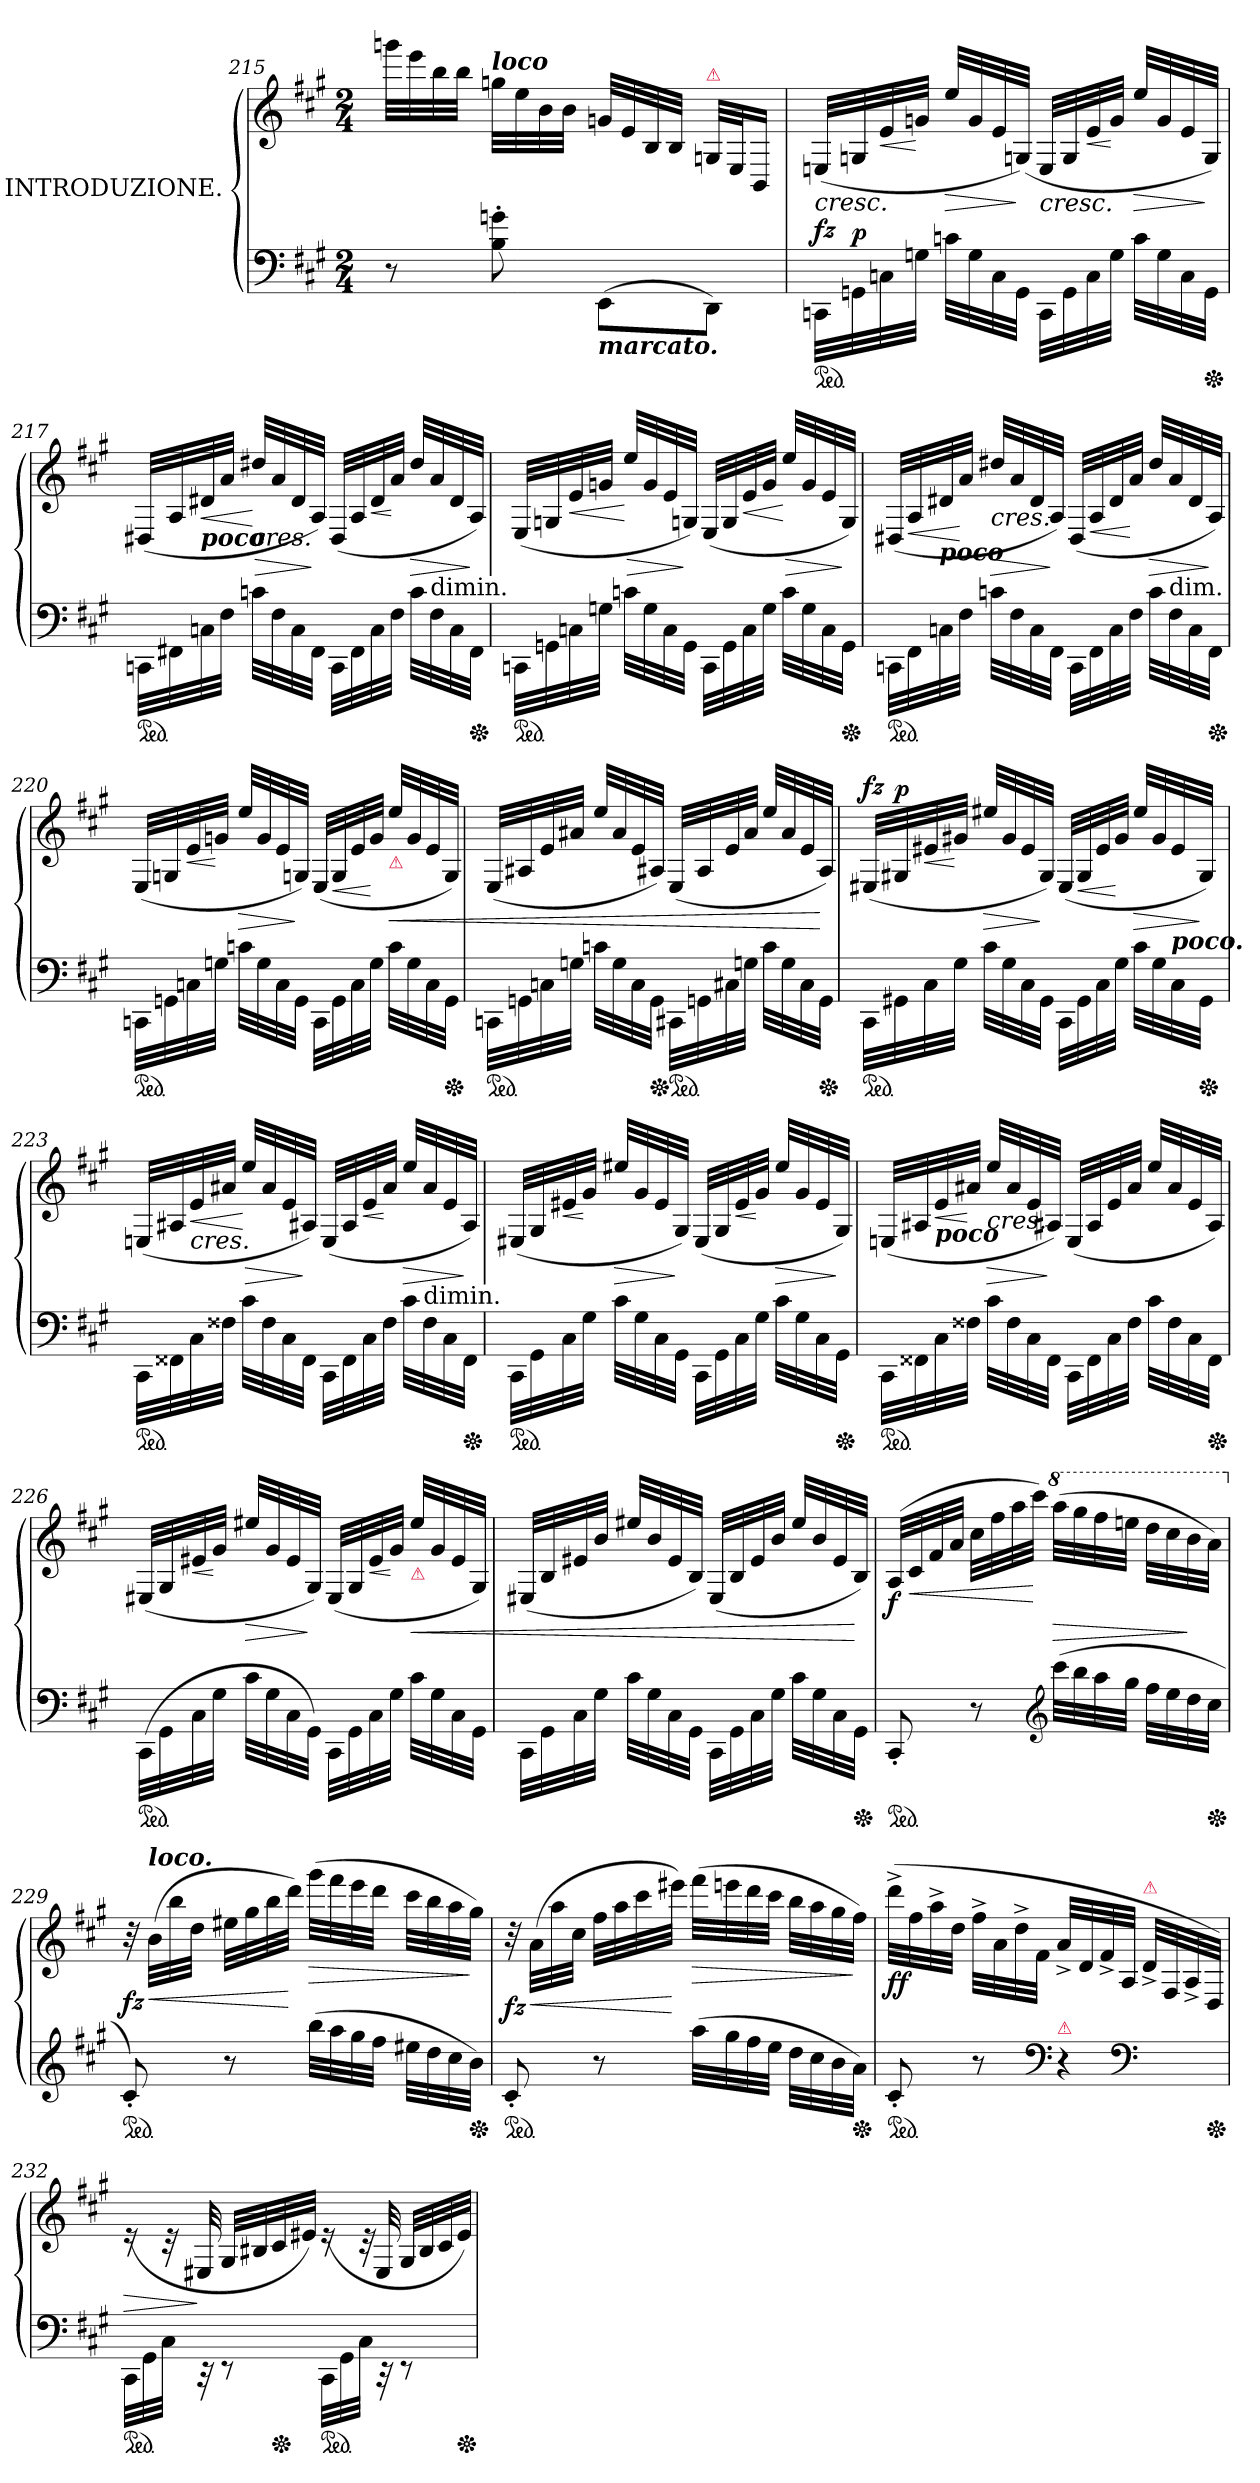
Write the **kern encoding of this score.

**kern	**kern	**dynam
*part1	*part1	*part1
*staff2	*staff1	*staff1/2
*I"INTRODUZIONE.	*	*
*clefF4	*clefG2	*
*k[f#c#g#]	*k[f#c#g#]	*
*A:	*A:	*
*M2/4	*M2/4	*
=215	=215	=215
8r	32gggnLLL	.
.	32eee	.
.	32bb	.
.	32bbJJJ	.
!	!LO:TX:a:Bi:t=loco	!
8B'> 8gn'>	32ggnLLL	.
.	32ee	.
.	32b	.
.	32bJJJ	.
!LO:TX:b:Bi:t=marcato.	!	!
(<8EE\L	32gn/LLL	.
.	32e/	.
.	32B/	.
.	32BJJJ	.
!	!LO:TX:a:color=crimson:t=⚠	!
8DD\J)	32Gn/LLL	.
.	32E/J	.
.	16BB/JJ	.
=216	=216	=216
!	!	!LO:HP:b
!	!	!LO:DY:n=1:a=2
*ped	*	*
32CCn\LLL	(>32En/LLL	< fz
!	!	!LO:DY:n=2:a=2
32GGn\	32Gn/	p
!	!	!LO:HP:b
32Cn	32e/	<
32GnJJJ	32gnJJJ	[ [
!	!	!LO:HP:b
!	!	!LO:HP:n=1:b
32cn\LLL	32ee/LLL	> >
32G	32g/	.
32C\	32e	.
32GGJJJ	(>32GnJJJ)	] ]
!	!	!LO:HP:b
32CCLLL	32E/LLL	<
32GG\	32G/	.
!	!	!LO:HP:b
32C	32e	<
32G\JJJ	32gJJJ	[ [
!	!	!LO:HP:b
!	!	!LO:HP:n=1:b
32c\LLL	32ee/LLL	> >
32G\	32g/	.
32C	32e	.
*Xped	*	*
32GGJJJ	32GJJJ)	] ]
=217	=217	=217
*ped	*	*
32CCn\LLL	(>32D#XLLL	.
32FF#X\	32A/	.
!	!LO:TX:b:Bi:t=poco	!
!	!	!LO:HP:b
32Cn	32d#X	<
32F#JJJ	32aJJJ	.
!	!LO:TX:b:i:t=cres.	!
!	!	!LO:HP:n=1:b
32cn\LLL	32dd#XLLL	[ >
32F#	32a	.
32C	32d#	.
32FF#JJJ	32AJJJ)	]
32CC\LLL	(>32D#/LLL	.
32FF#\	32A/	.
!	!	!LO:HP:b
32C	32d#	<
32F#JJJ	32aJJJ	[
!	!	!LO:HP:b
32c\LLL	32dd#LLL	>
!	!LO:TX:b:t=dimin.	!
32F#	32a	.
32C	32d#	.
*Xped	*	*
32FF#JJJ	32AJJJ)	]
=218	=218	=218
*ped	*	*
32CCn\LLL	(>32E/LLL	.
32GGn\	32Gn/	.
!	!	!LO:HP:b
32Cn	32e	<
32GnJJJ	32gnJJJ	.
!	!	!LO:HP:n=1:b
32cn\LLL	32eeLLL	[ >
32G	32g	.
32C	32e	.
32GGJJJ	32GnJJJ)	]
32CC\LLL	(>32E/LLL	.
32GG\	32G/	.
!	!	!LO:HP:b
32C	32e	<
32GJJJ	32gJJJ	.
!	!	!LO:HP:n=1:b
32c\LLL	32eeLLL	[ >
32G	32g	.
32C	32e	.
*Xped	*	*
32GGJJJ	32GJJJ)	]
=219	=219	=219
*ped	*	*
32CCn\LLL	(>32D#XLLL	.
!	!	!LO:HP:b
32FF#\	32A/	<
!	!LO:TX:b:Bi:t=poco	!
32Cn	32d#X	.
32F#JJJ	32aJJJ	[
!	!LO:TX:b:i:t=cres.	!
!	!	!LO:HP:b
32cnLLL	32dd#XLLL	>
32F#	32a	.
32C	32d#	.
32FF#JJJ	32AJJJ)	]
32CC\LLL	(>32D#/LLL	.
!	!	!LO:HP:b
32FF#\	32A/	<
32C	32d#	.
32F#JJJ	32aJJJ	[
!	!	!LO:HP:b
32cLLL	32dd#LLL	>
!	!LO:TX:b:t=dim.	!
32F#	32a	.
32C	32d#	.
*Xped	*	*
32FF#JJJ	32AJJJ)	]
=220	=220	=220
*ped	*	*
32CCn\LLL	(>32E/LLL	.
32GGn\	32Gn/	.
!	!	!LO:HP:b
32Cn	32e	<
32GnJJJ	32gnJJJ	[
!	!	!LO:HP:b
32cnLLL	32eeLLL	>
32G\	32g	.
32C	32e	.
32GGJJJ	32GnJJJ)	]
32CC\LLL	(>32E/LLL	.
!	!	!LO:HP:b
32GG	32G	<
32C\	32e	.
32GJJJ	32gJJJ	[
!	!LO:TX:b:color=crimson:t=⚠	!
!	!	!LO:HP:b
!	!	!LO:HP:n=1:b
32cLLL	32eeLLL	< >
32G\	32g	.
32C	32e	.
*Xped	*	*
32GGJJJ	32GJJJ)	]
=221	=221	=221
*ped	*	*
32CCn\LLL	(>32E/LLL	.
32GGn\	32A#X	.
32Cn	32e	.
32GnJJJ	32a#XJJJ	.
32cn\LLL	32eeLLL	.
32G	32a#	.
32C	32e	.
*Xped	*	*
32GGJJJ	32A#XJJJ)	.
*ped	*	*
32CC#X\LLL	(>32E/LLL	.
32GGn\	32A#/	.
32C#X	32e	.
32GnJJJ	32a#JJJ	.
32c\LLL	32eeLLL	.
32G	32a#	.
32C#	32e	.
*Xped	*	*
32GGJJJ	32A#JJJ)	[
=222	=222	=222
!	!	!LO:DY:a
*ped	*	*
32CC#\LLL	(>32E#XLLL	fz
!	!	!LO:DY:a
32GG#X	32G#X	p
!	!	!LO:HP:b
32C#	32e#X	<
32G#JJJ	32g#XJJJ	[
!	!	!LO:HP:b
32c#\LLL	32ee#XLLL	>
32G#	32g#	.
32C#	32e#	.
32GG#JJJ	32G#JJJ)	]
32CC#\LLL	(>32E#/LLL	.
!	!	!LO:HP:b
32GG#\	32G#/	<
32C#	32e#	.
32G#JJJ	32g#JJJ	[
!	!	!LO:HP:b
32c#\LLL	32ee#LLL	>
32G#	32g#	.
!	!LO:TX:b:Bi:t=poco.	!
32C#	32e#	.
*Xped	*	*
32GG#JJJ	32G#JJJ)	]
=223	=223	=223
*ped	*	*
32CC#\LLL	(>32En/LLL	.
32FF##X\	32A#X/	.
!	!LO:TX:b:i:t=cres.	!
!	!	!LO:HP:b
32C#	32e	<
32F##XJJJ	32a#XJJJ	.
!	!	!LO:HP:n=1:b
32c#LLL	32eeLLL	[ >
32F##	32a#	.
32C#	32e	.
32FF##JJJ	32A#XJJJ)	]
32CC#\LLL	(>32E/LLL	.
32FF##\	32A#/	.
!	!	!LO:HP:b
32C#\	32e	<
32F##JJJ	32a#JJJ	[
!	!	!LO:HP:b
32c#LLL	32eeLLL	>
!	!LO:TX:b:t=dimin.	!
32F##	32a#	.
32C#	32e	.
*Xped	*	*
32FF##JJJ	32A#JJJ)	]
=224	=224	=224
*ped	*	*
32CC#LLL	(>32E#XLLL	.
32GG#\	32G#/	.
!	!	!LO:HP:b
32C#\	32e#X	<
32G#JJJ	32g#JJJ	[
!	!	!LO:HP:b
32c#LLL	32ee#XLLL	>
32G#	32g#	.
32C#	32e#	.
32GG#JJJ	32G#JJJ)	]
32CC#\LLL	(>32E#/LLL	.
32GG#\	32G#/	.
!	!	!LO:HP:b
32C#	32e#	<
32G#JJJ	32g#JJJ	[
!	!	!LO:HP:b
32c#LLL	32ee#LLL	>
32G#	32g#	.
32C#	32e#	.
*Xped	*	*
32GG#JJJ	32G#JJJ)	]
=225	=225	=225
*ped	*	*
32CC#\LLL	(>32En/LLL	.
32FF##X	32A#X	.
!	!LO:TX:b:Bi:t=poco	!
!	!	!LO:HP:b
32C#	32e	<
32F##XJJJ	32a#XJJJ	[
!	!LO:TX:b:i:t=cres.	!
!	!	!LO:HP:b
32c#LLL	32eeLLL	>
32F##	32a#	.
32C#	32e	.
32FF##JJJ	32A#XJJJ)	]
32CC#\LLL	(>32E/LLL	.
32FF##\	32A#/	.
32C#	32e	.
32F##JJJ	32a#JJJ	.
32c#LLL	32eeLLL	.
32F##	32a#	.
32C#	32e	.
*Xped	*	*
32FF##JJJ	32A#JJJ)	.
=226	=226	=226
*ped	*	*
(>32CC#LLL	(>32E#XLLL	.
32GG#\	32G#/	.
!	!	!LO:HP:b
32C#	32e#X	<
32G#JJJ	32g#JJJ	[
!	!	!LO:HP:b
32c#LLL	32ee#XLLL	>
32G#	32g#	.
32C#	32e#	.
32GG#JJJ)	32G#JJJ)	]
32CC#\LLL	(>32E#/LLL	.
32GG#\	32G#/	.
!	!	!LO:HP:b
32C#	32e#	<
32G#JJJ	32g#JJJ	[
!	!LO:TX:b:color=crimson:t=⚠	!
!	!	!LO:HP:b
!	!	!LO:HP:n=1:b
32c#LLL	32ee#LLL	> <
32G#	32g#	.
32C#	32e#	.
32GG#JJJ	32G#JJJ)	]
=227	=227	=227
32CC#LLL	(>32E#XLLL	.
32GG#\	32B/	.
32C#	32e#X	.
32G#JJJ	32bJJJ	.
32c#LLL	32ee#XLLL	.
32G#	32b	.
32C#	32e#	.
32GG#JJJ	32BJJJ)	.
32CC#\LLL	(>32E#/LLL	.
32GG#\	32B/	.
32C#\	32e#	.
32G#JJJ	32bJJJ	.
32c#LLL	32ee#LLL	.
32G#	32b	.
32C#	32e#	.
*Xped	*	*
32GG#JJJ	32BJJJ)	[
=228	=228	=228
!	!	!LO:DY:b
*ped	*	*
8CC#'</	(>32ALLL	f
!	!	!LO:HP:b
.	32c#	<
.	32f#/	.
.	32aJJJ	.
8r	32cc#LLL	.
.	32ff#	.
.	32aa\	.
.	32ccc#JJJ)	[
*clefG2	*	*
*	*8va	*
!	!	!LO:HP:b
(>32ccc#LLL	(>32aaa\LLL	>
32bb	32ggg#	.
32aa	32fff#	.
32gg#JJJ	32eeenJJJ	.
32ff#LLL	32ddd\LLL	.
32ee	32ccc#	.
32dd	32bb	]
*Xped	*	*
32cc#JJJ	32aaJJJ)	.
=229	=229	=229
*	*X8va	*
!	!	!LO:DY:b
*ped	*	*
8c#'</)	32r	fz
!	!LO:TX:a:Bi:t=loco.	!
!	!	!LO:HP:b
.	(>32b\LLL	<
.	32bb	.
.	32ddJJJ	.
8r	32ee#XLLL	.
.	32gg#\	.
.	32bb	.
.	32dddJJJ)	[
!	!	!LO:HP:b
(>32bbLLL	(>32ggg#\LLL	>
32aa	32fff#	.
32gg#	32eee	.
32ff#JJJ	32dddJJJ	.
32ee#XLLL	32ccc#LLL	.
32dd	32bb	.
32cc#	32aa	.
*Xped	*	*
32bJJJ)	32gg#\JJJ)	]
=230	=230	=230
!	!	!LO:DY:b
*ped	*	*
8c#'<	32r	fz
!	!	!LO:HP:b
.	(>32aLLL	<
.	32aa	.
.	32cc#JJJ	.
8r	32ff#LLL	.
.	32aa	.
.	32ccc#	.
.	32eee#XJJJ)	[
!	!	!LO:HP:b
(>32aaLLL	(>32fff#LLL	>
32gg#	32eeen	.
32ff#	32ddd	.
32eeJJJ	32ccc#JJJ	.
32ddLLL	32bbLLL	.
32cc#	32aa	.
32b	32gg#	.
*Xped	*	*
32aJJJ)	32ff#JJJ)	]
=231	=231	=231
!	!	!LO:DY:b
*ped	*	*
8c#'<	(>32ddd^<LLL	ff
.	32ff#\	.
.	32aa^<	.
.	32ddJJJ	.
8r	32ff#^<LLL	.
.	32a\	.
.	32dd^<	.
.	32f#JJJ	.
*clefF4	*	*
!LO:TX:a:color=crimson:t=⚠	!	!
4r	32a^</LLL	.
.	32d/	.
.	32f#^</	.
.	32A/JJJ	.
*clefF4	*	*
!	!LO:TX:a:color=crimson:t=⚠	!
.	32d^>\LLL	.
.	32F#/	.
.	32A^>/	.
*Xped	*	*
.	32D/JJJ)	.
=232	=232	=232
!	!	!LO:HP:b
*ped	*	*
32CC#\LLL	(>16re	>
32GG#	.	.
32C#JJJ	32rc	.
32rCC	32E#X/	]
8rEE	32G#/LLL	.
.	32B#X/	.
*Xped	*	*
.	32c#	.
.	32e#XJJJ)	.
*ped	*	*
32CC#\LLL	(>16re	.
32GG#	.	.
32C#JJJ	32rc	.
32rCC	32E#/	.
8rEE	32G#/LLL	.
.	32B#/	.
.	32c#	.
*Xped	*	*
.	32e#JJJ)	.
=	=	=
*-	*-	*-
